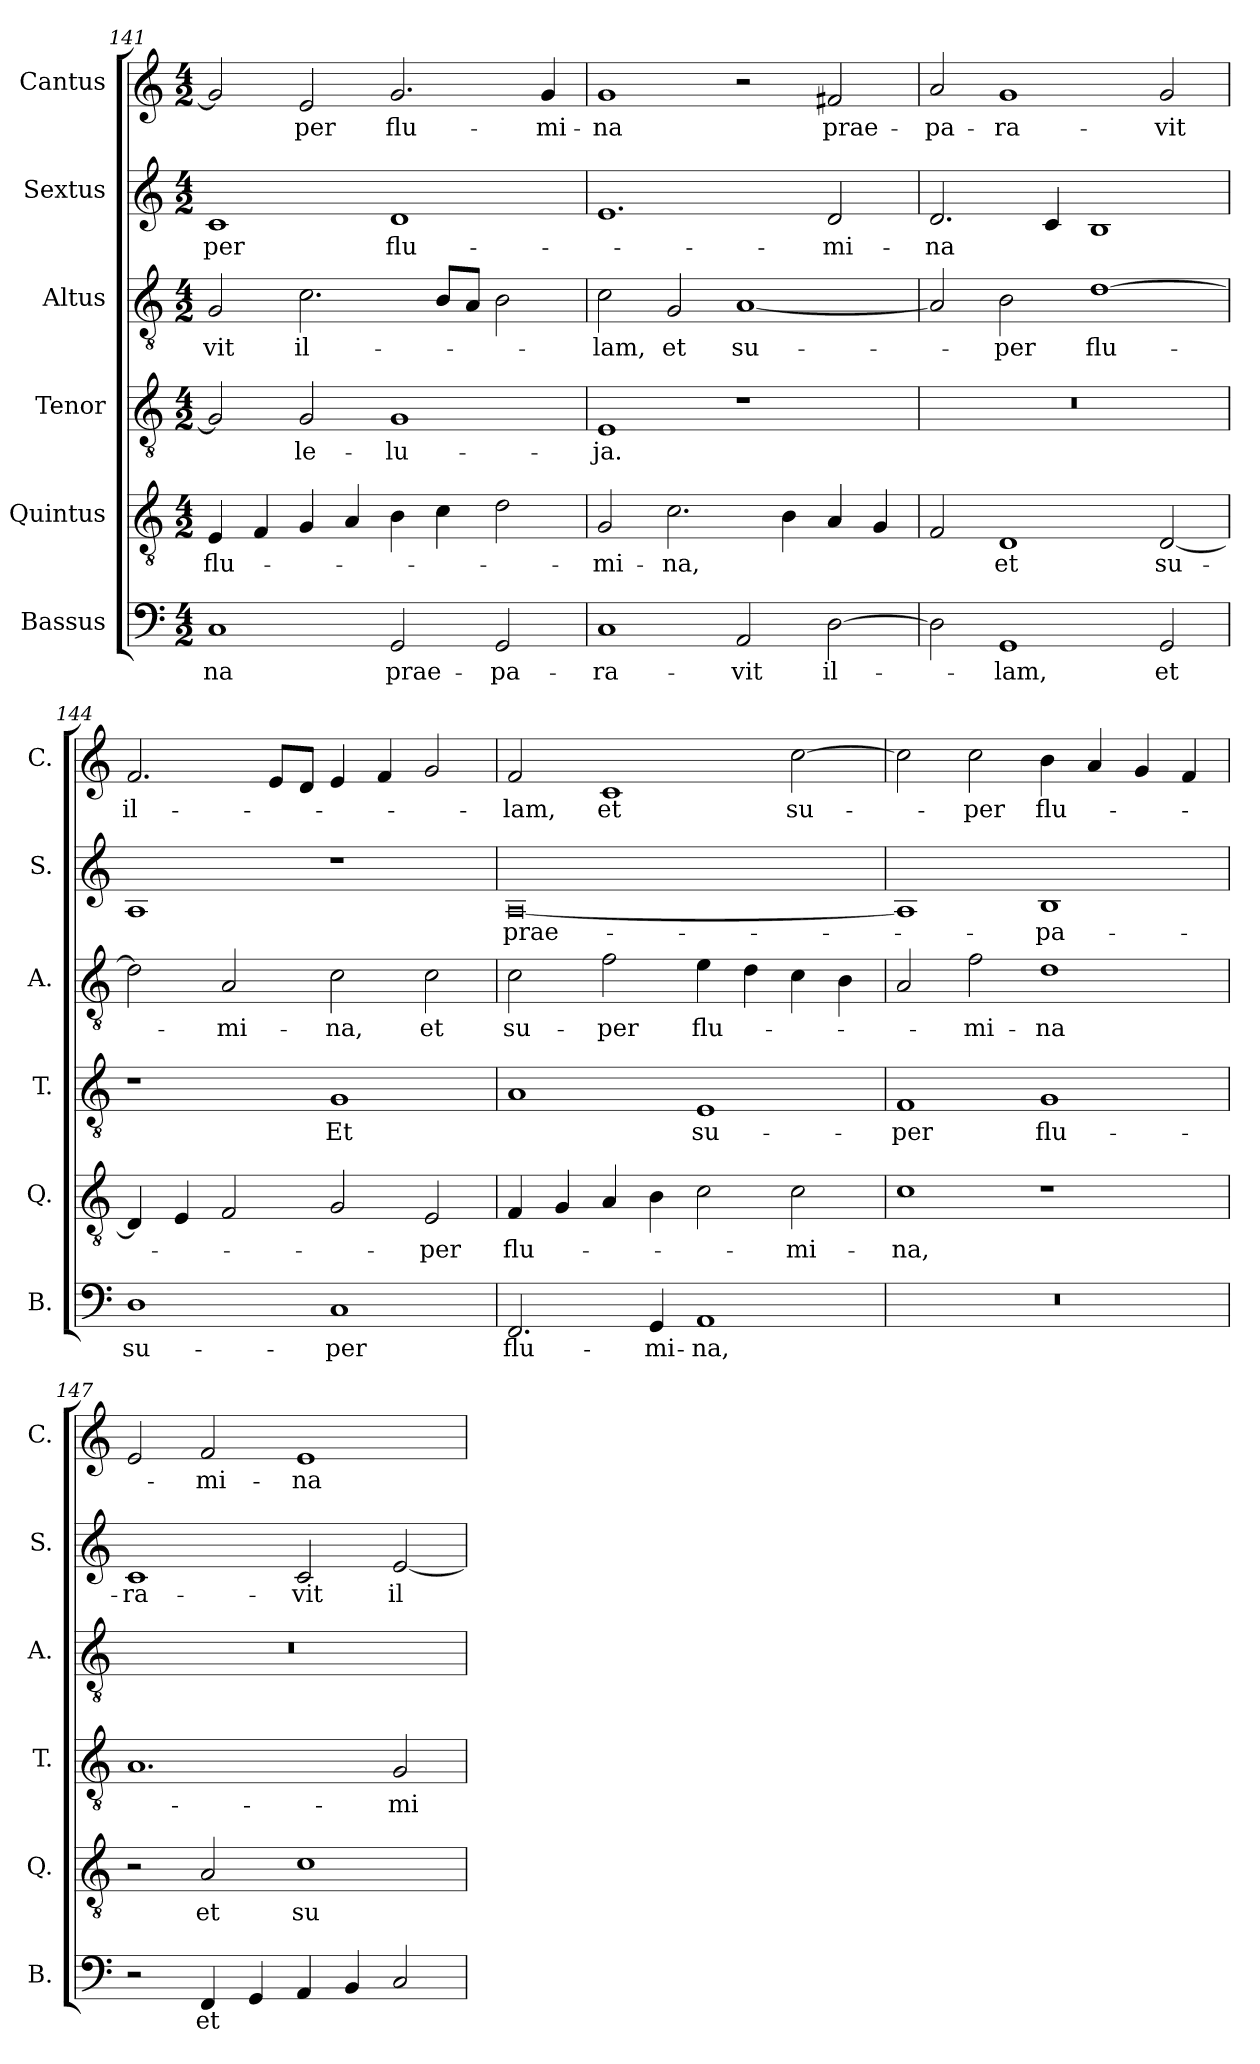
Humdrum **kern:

**kern	**text	**kern	**text	**kern	**text	**kern	**text	**kern	**text	**kern	**text
*part6	*part6	*part5	*part5	*part4	*part4	*part3	*part3	*part2	*part2	*part1	*part1
*staff6	*staff6	*staff5	*staff5	*staff4	*staff4	*staff3	*staff3	*staff2	*staff2	*staff1	*staff1
*I"Bassus	*	*I"Quintus	*	*I"Tenor	*	*I"Altus	*	*I"Sextus	*	*I"Cantus	*
*I'B.	*	*I'Q.	*	*I'T.	*	*I'A.	*	*I'S.	*	*I'C.	*
!!LO:PB:g=z
*clefF4	*	*clefGv2	*	*clefGv2	*	*clefGv2	*	*clefG2	*	*clefG2	*
*k[]	*	*k[]	*	*k[]	*	*k[]	*	*k[]	*	*k[]	*
*M4/2	*	*M4/2	*	*M4/2	*	*M4/2	*	*M4/2	*	*M4/2	*
=141	=141	=141	=141	=141	=141	=141	=141	=141	=141	=141	=141
1C	-na	4E/	flu-	2G/]	.	2G/	-vit	1c	-per	2g/]	.
.	.	4F/	.	.	.	.	.	.	.	.	.
.	.	4G/	.	2G/	-le-	2.c\	il-	.	.	2e/	-per
.	.	4A/	.	.	.	.	.	.	.	.	.
2GG/	prae-	4B\	.	1G	-lu-	.	.	1d	flu-	2.g/	flu-
.	.	4c\	.	.	.	8B/L	.	.	.	.	.
.	.	.	.	.	.	8A/J	.	.	.	.	.
2GG/	-pa-	2d\	.	.	.	2B\	.	.	.	.	.
.	.	.	.	.	.	.	.	.	.	4g/	-mi-
=142	=142	=142	=142	=142	=142	=142	=142	=142	=142	=142	=142
1C	-ra-	2G/	-mi-	1E	-ja.	2c\	-lam,	1.e	.	1g	-na
.	.	2.c\	-na,	.	.	2G/	et	.	.	.	.
2AA/	-vit	.	.	1r	.	[1A	su-	.	.	2r	.
.	.	4B\	.	.	.	.	.	.	.	.	.
[2D\	il-	4A/	.	.	.	.	.	2d/	-mi-	2f#X/	prae-
.	.	4G/	.	.	.	.	.	.	.	.	.
=143	=143	=143	=143	=143	=143	=143	=143	=143	=143	=143	=143
2D\]	.	2F/	.	0r	.	2A/]	.	2.d/	-na	2a/	-pa-
1GG	-lam,	1D	et	.	.	2B\	-per	.	.	1g	-ra-
.	.	.	.	.	.	.	.	4c/	.	.	.
.	.	.	.	.	.	[1d	flu-	1B	.	.	.
2GG/	et	[2D/	su-	.	.	.	.	.	.	2g/	-vit
=144	=144	=144	=144	=144	=144	=144	=144	=144	=144	=144	=144
1D	su-	4D/]	.	1r	.	2d\]	.	1A	.	2.f/	il-
.	.	4E/	.	.	.	.	.	.	.	.	.
.	.	2F/	.	.	.	2A/	-mi-	.	.	.	.
.	.	.	.	.	.	.	.	.	.	8e/L	.
.	.	.	.	.	.	.	.	.	.	8d/J	.
1C	-per	2G/	.	1G	Et	2c\	-na,	1r	.	4e/	.
.	.	.	.	.	.	.	.	.	.	4f/	.
.	.	2E/	-per	.	.	2c\	et	.	.	2g/	.
=145	=145	=145	=145	=145	=145	=145	=145	=145	=145	=145	=145
2.FF/	flu-	4F/	flu-	1A	.	2c\	su-	[0A	prae-	2f/	-lam,
.	.	4G/	.	.	.	.	.	.	.	.	.
.	.	4A/	.	.	.	2f\	-per	.	.	1c	et
4GG/	-mi-	4B\	.	.	.	.	.	.	.	.	.
1AA	-na,	2c\	.	1E	su-	4e\	flu-	.	.	.	.
.	.	.	.	.	.	4d\	.	.	.	.	.
.	.	2c\	-mi-	.	.	4c\	.	.	.	[2cc\	su-
.	.	.	.	.	.	4B\	.	.	.	.	.
=146	=146	=146	=146	=146	=146	=146	=146	=146	=146	=146	=146
0r	.	1c	-na,	1F	-per	2A/	.	1A]	.	2cc\]	.
.	.	.	.	.	.	2f\	-mi-	.	.	2cc\	-per
.	.	1r	.	1G	flu-	1d	-na	1B	-pa-	4b\	flu-
.	.	.	.	.	.	.	.	.	.	4a/	.
.	.	.	.	.	.	.	.	.	.	4g/	.
.	.	.	.	.	.	.	.	.	.	4f/	.
!!LO:LB:g=z
=147	=147	=147	=147	=147	=147	=147	=147	=147	=147	=147	=147
2r	.	2r	.	1.A	.	0r	.	1c	-ra-	2e/	.
4FF/	et	2A/	et	.	.	.	.	.	.	2f/	-mi-
4GG/	.	.	.	.	.	.	.	.	.	.	.
4AA/	.	1c	su-	.	.	.	.	2c/	-vit	1e	-na
4BB/	.	.	.	.	.	.	.	.	.	.	.
2C/	.	.	.	2G/	-mi-	.	.	[2e/	il-	.	.
=	=	=	=	=	=	=	=	=	=	=	=
*-	*-	*-	*-	*-	*-	*-	*-	*-	*-	*-	*-
